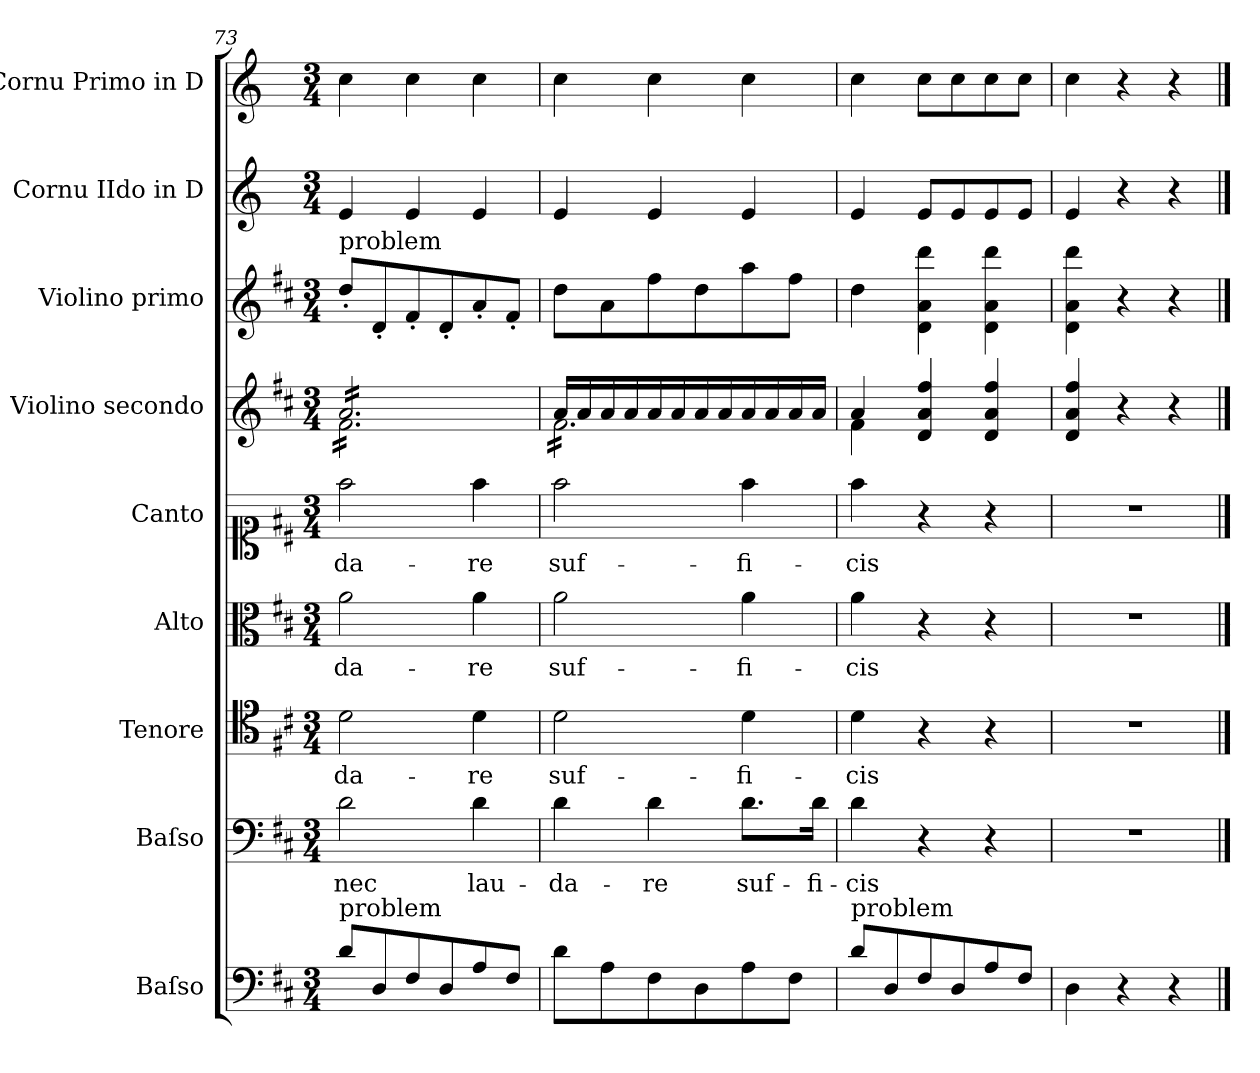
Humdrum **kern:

**kern	**kern	**text	**kern	**text	**kern	**text	**kern	**text	**kern	**kern	**kern	**kern
*part9	*part8	*part8	*part7	*part7	*part6	*part6	*part5	*part5	*part4	*part3	*part2	*part1
*staff9	*staff8	*staff8	*staff7	*staff7	*staff6	*staff6	*staff5	*staff5	*staff4	*staff3	*staff2	*staff1
*I"Baſso	*I"Baſso	*	*I"Tenore	*	*I"Alto	*	*I"Canto	*	*I"Violino secondo	*I"Violino primo	*I"Cornu IIdo in D	*I"Cornu Primo in D
*	*I'B	*	*I'T	*	*I'A	*	*I'C	*	*	*I'Vn I	*I'Cor II	*I'Cor I
*clefF4	*clefF4	*	*clefC4	*	*clefC3	*	*clefC1	*	*clefG2	*clefG2	*clefG2	*clefG2
*	*	*	*	*	*	*	*	*	*	*	*ITrd-1c-2	*ITrd-1c-2
*k[f#c#]	*k[f#c#]	*	*k[f#c#]	*	*k[f#c#]	*	*k[f#c#]	*	*k[f#c#]	*k[f#c#]	*k[f#c#]	*k[f#c#]
*M3/4	*M3/4	*	*M3/4	*	*M3/4	*	*M3/4	*	*M3/4	*M3/4	*M3/4	*M3/4
=73	=73	=73	=73	=73	=73	=73	=73	=73	=73	=73	=73	=73
*	*	*	*	*	*	*	*	*	*^	*	*	*
!	!	!	!	!	!	!	!	!	!	!	!LO:TX:a:t=problem	!	!
!LO:TX:a:t=problem	!	!	!	!	!	!	!	!	!	!	!	!	!
*	*	*	*	*	*	*	*	*	*tremolo	*	*	*	*
8d\L	2d\	nec	2d\	-da-	2a\	-da-	2ff#\	-da-	16f#\LL	16a/LL	8dd'\L	4f#/	4dd\
.	.	.	.	.	.	.	.	.	16f#\	16a/	.	.	.
8D/	.	.	.	.	.	.	.	.	16f#\	16a/	8d'/	.	.
.	.	.	.	.	.	.	.	.	16f#\	16a/	.	.	.
8F#/	.	.	.	.	.	.	.	.	16f#\	16a/	8f#'/	4f#/	4dd\
.	.	.	.	.	.	.	.	.	16f#\	16a/	.	.	.
8D/	.	.	.	.	.	.	.	.	16f#\	16a/	8d'/	.	.
.	.	.	.	.	.	.	.	.	16f#\	16a/	.	.	.
8A/	4d\	lau-	4d\	-re	4a\	-re	4ff#\	-re	16f#\	16a/	8a'/	4f#/	4dd\
.	.	.	.	.	.	.	.	.	16f#\	16a/	.	.	.
8F#/J	.	.	.	.	.	.	.	.	16f#\	16a/	8f#'/J	.	.
.	.	.	.	.	.	.	.	.	16f#\JJ	16a/JJ	.	.	.
=74	=74	=74	=74	=74	=74	=74	=74	=74	=74	=74	=74	=74	=74
8d\L	4d\	-da-	2d\	suf-	2a\	suf-	2ff#\	suf-	16f#\LL	16a/LL	8dd\L	4f#/	4dd\
.	.	.	.	.	.	.	.	.	16f#\	16a/	.	.	.
8A\	.	.	.	.	.	.	.	.	16f#\	16a/	8a\	.	.
.	.	.	.	.	.	.	.	.	16f#\	16a/	.	.	.
8F#\	4d\	-re	.	.	.	.	.	.	16f#\	16a/	8ff#\	4f#/	4dd\
.	.	.	.	.	.	.	.	.	16f#\	16a/	.	.	.
8D\	.	.	.	.	.	.	.	.	16f#\	16a/	8dd\	.	.
.	.	.	.	.	.	.	.	.	16f#\	16a/	.	.	.
8A\	8.d\L	suf-	4d\	-fi-	4a\	-fi-	4ff#\	-fi-	16f#\	16a/	8aa\	4f#/	4dd\
.	.	.	.	.	.	.	.	.	16f#\	16a/	.	.	.
8F#\J	.	.	.	.	.	.	.	.	16f#\	16a/	8ff#\J	.	.
.	16d\Jk	-fi-	.	.	.	.	.	.	16f#\JJ	16a/JJ	.	.	.
*	*	*	*	*	*	*	*	*	*Xtremolo	*	*	*	*
=75	=75	=75	=75	=75	=75	=75	=75	=75	=75	=75	=75	=75	=75
!LO:TX:a:t=problem	!	!	!	!	!	!	!	!	!	!	!	!	!
8d\L	4d\	-cis	4d\	-cis	4a\	-cis	4ff#\	-cis	4f#\	4a/	4dd\	4f#/	4dd\
8D/	.	.	.	.	.	.	.	.	.	.	.	.	.
8F#/	4r	.	4r	.	4r	.	4r	.	4d/ 4a/ 4ff#/	4ryy	4d\ 4a\ 4ddd\	8f#/L	8dd\L
8D/	.	.	.	.	.	.	.	.	.	.	.	8f#/	8dd\
8A/	4r	.	4r	.	4r	.	4r	.	4d/ 4a/ 4ff#/	4ryy	4d\ 4a\ 4ddd\	8f#/	8dd\
8F#J	.	.	.	.	.	.	.	.	.	.	.	8f#/J	8dd\J
*	*	*	*	*	*	*	*	*	*v	*v	*	*	*
=76	=76	=76	=76	=76	=76	=76	=76	=76	=76	=76	=76	=76
4D\	2.r	.	2.r	.	2.r	.	2.r	.	4d/ 4a/ 4ff#/	4d\ 4a\ 4ddd\	4f#/	4dd\
4r	.	.	.	.	.	.	.	.	4r	4r	4r	4r
4r	.	.	.	.	.	.	.	.	4r	4r	4r	4r
==	==	==	==	==	==	==	==	==	==	==	==	==
*-	*-	*-	*-	*-	*-	*-	*-	*-	*-	*-	*-	*-
